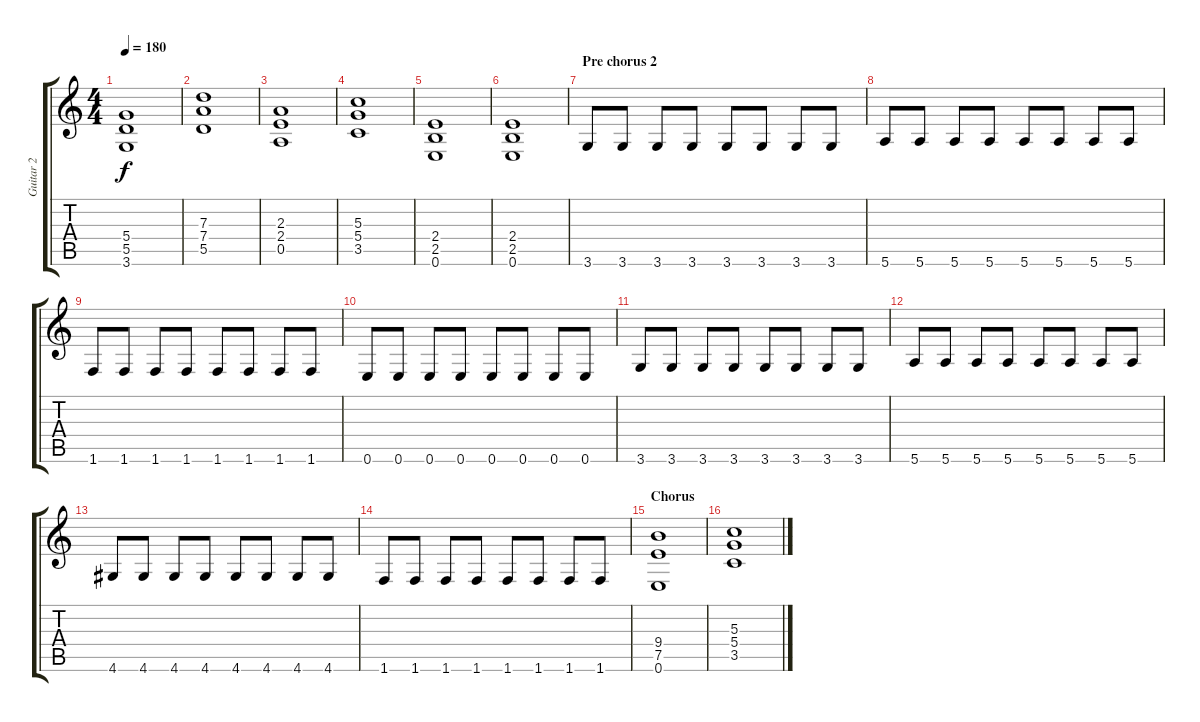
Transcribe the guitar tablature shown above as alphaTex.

\track ("Guitar 2" "Guitar 2") {instrument overdrivenguitar}
\staff {score tabs}
\tuning (E4 B3 G3 D3 A2 E2) {hide}
\ts (4 4)
\tempo 180
\clef g2
\ks c
(5.4 5.5 3.6).1{dy f} |
(7.3 7.4 5.5).1 |
(2.3 2.4 0.5).1 |
(5.3 5.4 3.5).1 |
(2.4 2.5 0.6).1 |
(2.4 2.5 0.6).1 |
\section ("" "Pre chorus 2")
3.6.8 3.6.8 3.6.8 3.6.8 3.6.8 3.6.8 3.6.8 3.6.8 |
5.6.8 5.6.8 5.6.8 5.6.8 5.6.8 5.6.8 5.6.8 5.6.8 |
1.6.8 1.6.8 1.6.8 1.6.8 1.6.8 1.6.8 1.6.8 1.6.8 |
0.6.8 0.6.8 0.6.8 0.6.8 0.6.8 0.6.8 0.6.8 0.6.8 |
3.6.8 3.6.8 3.6.8 3.6.8 3.6.8 3.6.8 3.6.8 3.6.8 |
5.6.8 5.6.8 5.6.8 5.6.8 5.6.8 5.6.8 5.6.8 5.6.8 |
4.6.8 4.6.8 4.6.8 4.6.8 4.6.8 4.6.8 4.6.8 4.6.8 |
1.6.8 1.6.8 1.6.8 1.6.8 1.6.8 1.6.8 1.6.8 1.6.8 |
\section ("" "Chorus")
(9.4 7.5 0.6).1 |
(5.3 5.4 3.5).1
